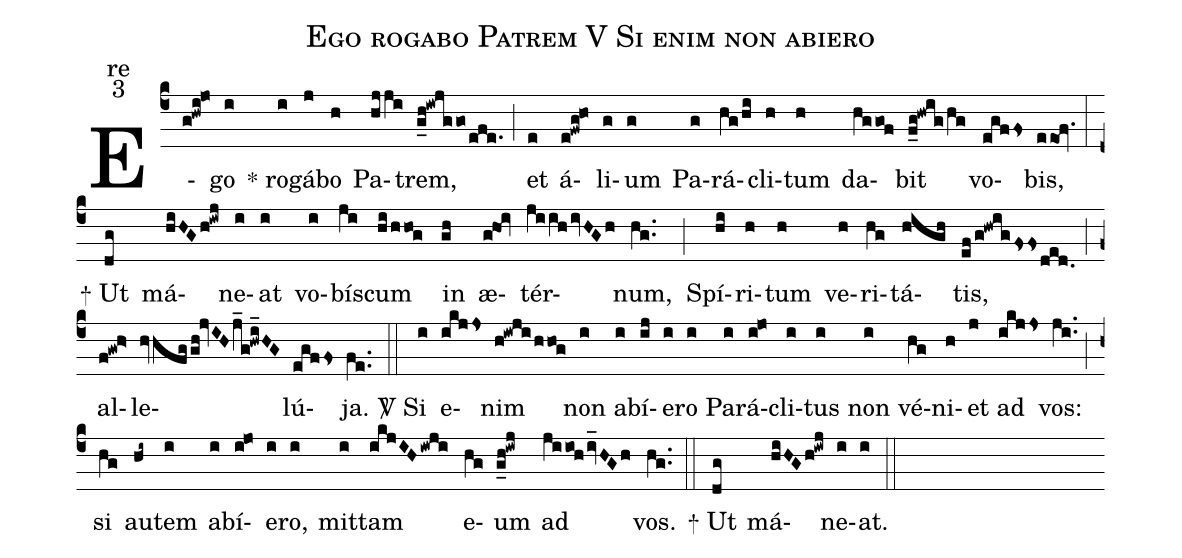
name:Ego rogabo Patrem V Si enim non abiero;
office-part:re;
mode:3;
%%
(c4)E(g!hwi!jo)go(i) <sp>*</sp>
ro(i)gá(j)bo(h) Pa(hj/ji)trem,(g_h@iwjggo/efe.) (;)
et(e) á(e!fwg!ho)li(g)um(g) Pa(g)rá(hg/hi)cli(h)tum(h)
da(hg/gof)bit(f_g@hwig/hg) vo(egffs)bis,(eeof.) (:)

<sp>+</sp>
Ut(dg) má(hiHGh!iwj)ne(i)at(i) vo(i)bí(ji)scum(hi/hhog)
in(gh) æ(g!hoi)tér(ji/ihivHGh)num,(hg..) (;)
Spí(hi)ri(h)tum(h) ve(h)ri(hg)tá(high)tis,(ef/g!hwigfss/ded.) (;)
al(f!gw!h>)le(hvhfg/gh!jvIHj_g@hwi_HG)lú(egffs)ja.(fe..) (::)

<sp>V/</sp>
Si(i) e(ikjjs)nim(h!iwjihhog) non(i) a(i)bí(ij)e(i)ro(i)
Pa(i)rá(i@jo)cli(i)tus(i) non(i) vé(hg)ni(h)et(j) ad(ikjjs) vos:(ji..) (;)
si(hg) au(hi~)tem(i) a(i)bí(i@jo)e(i)ro,(i)
mit(i)tam(ikjIHiwji) e(hg)um(g_h@iwj) ad(jiiohiv_HGh) vos.(hg..) (::)

<sp>+</sp> Ut(dg) má(hiHGh!iwj)ne(i)at.(i) (::)
